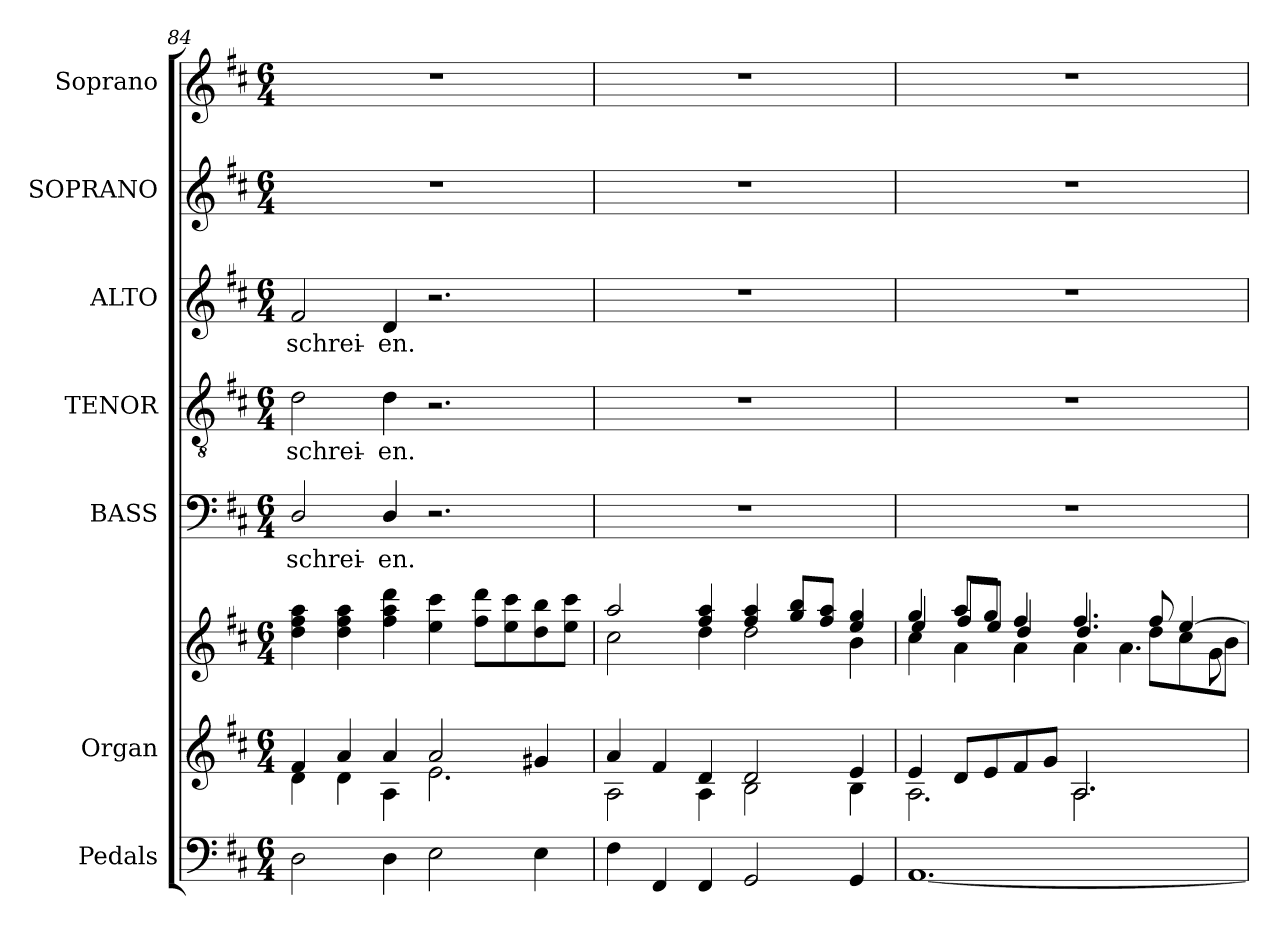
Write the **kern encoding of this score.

**kern	**kern	**kern	**kern	**text	**kern	**text	**kern	**text	**kern	**kern
*part7	*part6	*part6	*part5	*part5	*part4	*part4	*part3	*part3	*part2	*part1
*staff8	*staff7	*staff6	*staff5	*staff5	*staff4	*staff4	*staff3	*staff3	*staff2	*staff1
*I"Pedals	*I"Organ	*	*I"BASS	*	*I"TENOR	*	*I"ALTO	*	*I"SOPRANO	*I"Soprano
*I'Ped.	*I'Org.	*	*I'B.	*	*I'T.	*	*I'A.	*	*I'S.	*I'S.
!!LO:PB:g=z
*clefF4	*clefG2	*clefG2	*clefF4	*	*clefGv2	*	*clefG2	*	*clefG2	*clefG2
*	*	*	*	*	*ITrd7c12	*	*	*	*	*
*k[f#c#]	*k[f#c#]	*k[f#c#]	*k[f#c#]	*	*k[f#c#]	*	*k[f#c#]	*	*k[f#c#]	*k[f#c#]
*D:	*D:	*D:	*D:	*	*D:	*	*D:	*	*D:	*D:
*M6/4	*M6/4	*M6/4	*M6/4	*	*M6/4	*	*M6/4	*	*M6/4	*M6/4
=84	=84	=84	=84	=84	=84	=84	=84	=84	=84	=84
*	*^	*	*	*	*	*	*	*	*	*
!	!	!	!	!	!LO:LY:b:color=#000000	!	!	!	!	!	!
!	!	!	!	!	!	!	!LO:LY:b:color=#000000	!	!	!	!
!	!	!	!	!	!	!	!	!	!LO:LY:b:color=#000000	!LO:N:vis=1	!LO:N:vis=1
2Di\	4f#i/	4di\	4ddi\ 4ff#i 4aai	2Di/	-schrei-	2Di\	-schrei-	2f#i/	-schrei-	1.r	1.r
.	4ai/	4di\	4ddi\ 4ff#i 4aai	.	.	.	.	.	.	.	.
!	!	!	!	!	!LO:LY:b:color=#000000	!	!	!	!	!	!
!	!	!	!	!	!	!	!LO:LY:b:color=#000000	!	!	!	!
!	!	!	!	!	!	!	!	!	!LO:LY:b:color=#000000	!	!
4Di\	4ai/	4Ai\	4ff#i\ 4aai 4dddi	4Di/	-en.	4Di\	-en.	4di/	-en.	.	.
2Ei\	2ai/	2.ei\	4eei\ 4ccc#i	2.r	.	2.r	.	2.r	.	.	.
.	.	.	8ff#i\ 8dddiL	.	.	.	.	.	.	.	.
.	.	.	8eei\ 8ccc#i	.	.	.	.	.	.	.	.
4Ei\	4g#Xi/	.	8ddi\ 8bbi	.	.	.	.	.	.	.	.
.	.	.	8eei\ 8ccc#iJ	.	.	.	.	.	.	.	.
=85	=85	=85	=85	=85	=85	=85	=85	=85	=85	=85	=85
*	*	*	*^	*	*	*	*	*	*	*	*
!	!	!	!	!	!LO:N:vis=1	!	!LO:N:vis=1	!	!LO:N:vis=1	!	!LO:N:vis=1	!LO:N:vis=1
4F#i\	4ai/	2Ai\	2aai/	2cc#i\	1.r	.	1.r	.	1.r	.	1.r	1.r
4FF#i/	4f#i/	.	.	.	.	.	.	.	.	.	.	.
4FF#i/	4di/	4Ai\	4ff#i/ 4aai	4ddi\	.	.	.	.	.	.	.	.
2GGi/	2di/	2Bi\	4ff#i/ 4aai	2ddi\	.	.	.	.	.	.	.	.
.	.	.	8ggi/ 8bbiL	.	.	.	.	.	.	.	.	.
.	.	.	8ff#i/ 8aaiJ	.	.	.	.	.	.	.	.	.
4GGi/	4ei/	4Bi\	4eei/ 4ggi	4bi\	.	.	.	.	.	.	.	.
=86	=86	=86	=86	=86	=86	=86	=86	=86	=86	=86	=86	=86
*	*	*	*	*^	*	*	*	*	*	*	*	*
!	!	!	!	!	!	!LO:N:vis=1	!	!LO:N:vis=1	!	!LO:N:vis=1	!	!LO:N:vis=1	!LO:N:vis=1
[1.AAi	4ei/	2.Ai\	4ggi/	4cc#i\	4eei/	1.r	.	1.r	.	1.r	.	1.r	1.r
.	8di/L	.	8aai/L	4ai\	8ff#i/L	.	.	.	.	.	.	.	.
.	8ei/	.	8ggi/J	.	8eei/J	.	.	.	.	.	.	.	.
.	8f#i/	.	4ff#i/	4ai\	4ddi/	.	.	.	.	.	.	.	.
.	8gi/J	.	.	.	.	.	.	.	.	.	.	.	.
.	2.Ai/	2.Ai\	4.ff#i/	4ai\	4.ddi/	.	.	.	.	.	.	.	.
.	.	.	.	4.ai\	.	.	.	.	.	.	.	.	.
.	.	.	8ff#i/	.	8ddi\L	.	.	.	.	.	.	.	.
.	.	.	[4eei/	.	8cc#i\	.	.	.	.	.	.	.	.
.	.	.	.	8gi\	8bi\J	.	.	.	.	.	.	.	.
*	*v	*v	*	*	*	*	*	*	*	*	*	*	*
*	*	*v	*v	*v	*	*	*	*	*	*	*	*
=	=	=	=	=	=	=	=	=	=	=
*-	*-	*-	*-	*-	*-	*-	*-	*-	*-	*-
